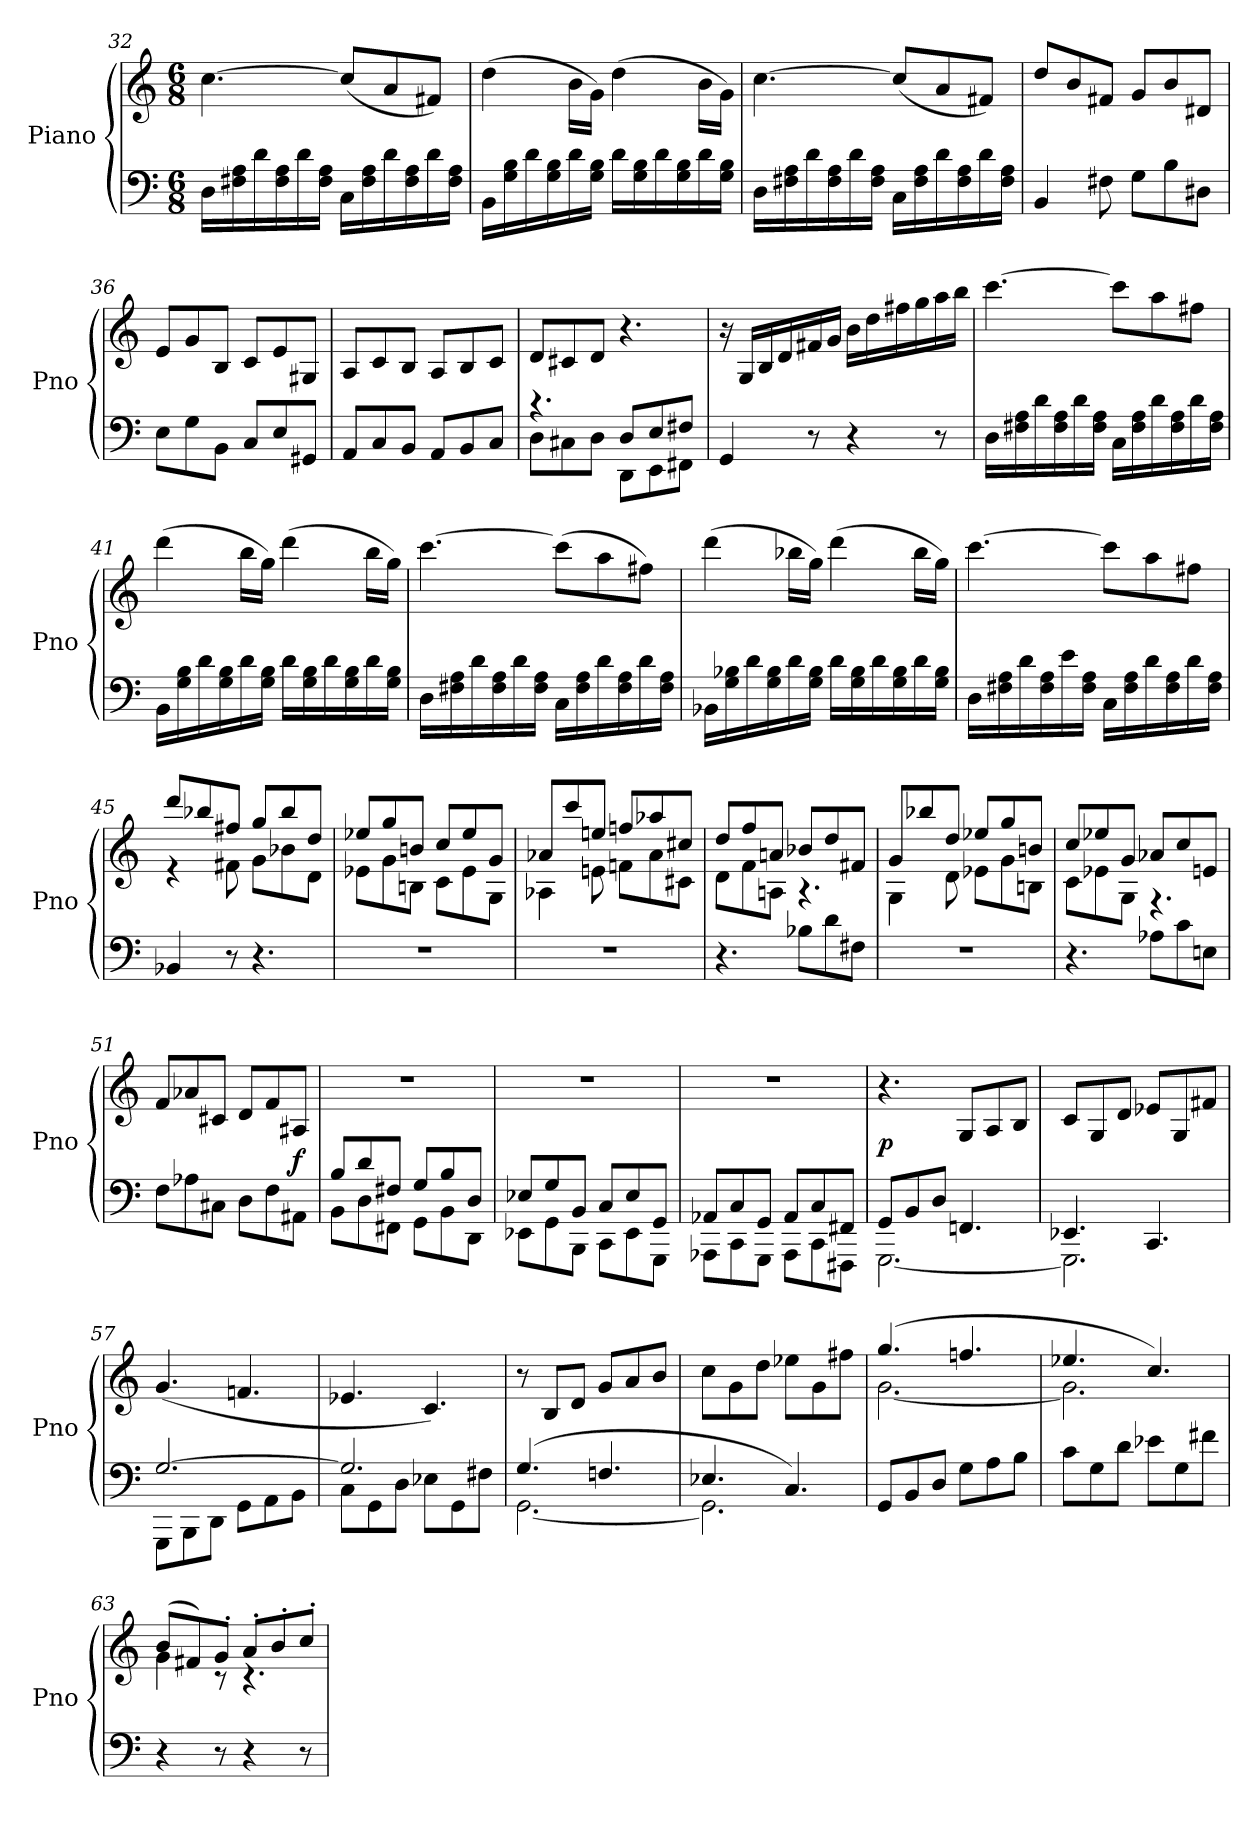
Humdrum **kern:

**kern	**kern	**dynam
*part1	*part1	*part1
*staff2	*staff1	*staff1/2
*I"Piano	*	*
*I'Pno	*	*
*clefF4	*clefG2	*
*k[]	*k[]	*
*C:	*C:	*
*M6/8	*M6/8	*
=32	=32	=32
16D\LL	[4.cc\	.
16F#X\ 16A\	.	.
16d\	.	.
16F#\ 16A\	.	.
16d\	.	.
16F#\ 16A\JJ	.	.
16C\LL	(8cc/L]	.
16F#\ 16A\	.	.
16d\	8a/	.
16F#\ 16A\	.	.
16d\	8f#X/J)	.
16F#\ 16A\JJ	.	.
=33	=33	=33
16BB\LL	(4dd\	.
16G\ 16B\	.	.
16d\	.	.
16G\ 16B\	.	.
16d\	16b\LL	.
16G\ 16B\JJ	16g\JJ)	.
16d\LL	(4dd\	.
16G\ 16B\	.	.
16d\	.	.
16G\ 16B\	.	.
16d\	16b\LL	.
16G\ 16B\JJ	16g\JJ)	.
=34	=34	=34
16D\LL	[4.cc\	.
16F#X\ 16A\	.	.
16d\	.	.
16F#\ 16A\	.	.
16d\	.	.
16F#\ 16A\JJ	.	.
16C\LL	(8cc/L]	.
16F#\ 16A\	.	.
16d\	8a/	.
16F#\ 16A\	.	.
16d\	8f#X/J)	.
16F#\ 16A\JJ	.	.
=35	=35	=35
4BB/	8dd/L	.
.	8b/	.
8F#X\	8f#X/J	.
8G\L	8g/L	.
8B\	8b/	.
8D#X\J	8d#X/J	.
=36	=36	=36
8E\L	8e/L	.
8G\	8g/	.
8BB\J	8B/J	.
8C/L	8c/L	.
8E/	8e/	.
8GG#X/J	8G#X/J	.
=37	=37	=37
8AA/L	8A/L	.
8C/	8c/	.
8BB/J	8B/J	.
8AA/L	8A/L	.
8BB/	8B/	.
8C/J	8c/J	.
=38	=38	=38
*^	*	*
4.r	8D\L	8d/L	.
.	8C#X\	8c#X/	.
.	8D\J	8d/J	.
8D/L	8DD\L	4.r	.
8E/	8EE\	.	.
8F#X/J	8FF#X\J	.	.
*v	*v	*	*
=39	=39	=39
4GG/	16r	.
.	16G/LL	.
.	16B/	.
.	16d/	.
8r	16f#X/	.
.	16g/JJ	.
4r	16b\LL	.
.	16dd\	.
.	16ff#X\	.
.	16gg\	.
8r	16aa\	.
.	16bb\JJ	.
=40	=40	=40
16D\LL	[4.ccc\	.
16F#X\ 16A\	.	.
16d\	.	.
16F#\ 16A\	.	.
16d\	.	.
16F#\ 16A\JJ	.	.
16C\LL	8ccc\L]	.
16F#\ 16A\	.	.
16d\	8aa\	.
16F#\ 16A\	.	.
16d\	8ff#X\J	.
16F#\ 16A\JJ	.	.
=41	=41	=41
16BB\LL	(4ddd\	.
16G\ 16B\	.	.
16d\	.	.
16G\ 16B\	.	.
16d\	16bb\LL	.
16G\ 16B\JJ	16gg\JJ)	.
16d\LL	(4ddd\	.
16G\ 16B\	.	.
16d\	.	.
16G\ 16B\	.	.
16d\	16bb\LL	.
16G\ 16B\JJ	16gg\JJ)	.
=42	=42	=42
16D\LL	[4.ccc\	.
16F#X\ 16A\	.	.
16d\	.	.
16F#\ 16A\	.	.
16d\	.	.
16F#\ 16A\JJ	.	.
16C\LL	(8ccc\L]	.
16F#\ 16A\	.	.
16d\	8aa\	.
16F#\ 16A\	.	.
16d\	8ff#X\J)	.
16F#\ 16A\JJ	.	.
=43	=43	=43
16BB-X\LL	(4ddd\	.
16G\ 16B-X\	.	.
16d\	.	.
16G\ 16B-\	.	.
16d\	16bb-X\LL	.
16G\ 16B-\JJ	16gg\JJ)	.
16d\LL	(4ddd\	.
16G\ 16B-\	.	.
16d\	.	.
16G\ 16B-\	.	.
16d\	16bb-\LL	.
16G\ 16B-\JJ	16gg\JJ)	.
=44	=44	=44
16D\LL	[4.ccc\	.
16F#X\ 16A\	.	.
16d\	.	.
16F#\ 16A\	.	.
16e\	.	.
16F#\ 16A\JJ	.	.
16C\LL	8ccc\L]	.
16F#\ 16A\	.	.
16d\	8aa\	.
16F#\ 16A\	.	.
16d\	8ff#X\J	.
16F#\ 16A\JJ	.	.
=45	=45	=45
*	*^	*
4BB-X/	8ddd/L	4r	.
.	8bb-X/	.	.
8r	8ff#X/J	8f#X\	.
4.r	8gg/L	8g\L	.
.	8bb-/	8b-X\	.
.	8dd/J	8d\J	.
=46	=46	=46	=46
2.r	8ee-X/L	8e-X\L	.
.	8gg/	8g\	.
.	8bn/J	8Bn\J	.
.	8cc/L	8c\L	.
.	8ee-/	8e-\	.
.	8g/J	8G\J	.
=47	=47	=47	=47
2.r	8a-X/L	4A-X\	.
.	8ccc/	.	.
.	8een/J	8en\	.
.	8ffn/L	8fn\L	.
.	8aa-X/	8a-\	.
.	8cc#X/J	8c#X\J	.
=48	=48	=48	=48
4.r	8dd/L	8d\L	.
.	8ff/	8f\	.
.	8an/J	8An\J	.
8B-X\L	8b-X/L	4.r	.
8d\	8dd/	.	.
8F#X\J	8f#X/J	.	.
=49	=49	=49	=49
2.r	8g/L	4G\	.
.	8bb-X/	.	.
.	8dd/J	8d\	.
.	8ee-X/L	8e-X\L	.
.	8gg/	8g\	.
.	8bn/J	8Bn\J	.
=50	=50	=50	=50
4.r	8cc/L	8c\L	.
.	8ee-X/	8e-X\	.
.	8g/J	8G\J	.
8A-X\L	8a-X/L	4.r	.
8c\	8cc/	.	.
8En\J	8en/J	.	.
*	*v	*v	*
=51	=51	=51
8F\L	8f/L	.
8A-X\	8a-X/	.
8C#X\J	8c#X/J	.
8D\L	8d/L	.
8F\	8f/	.
8AA#X\J	8A#X/J	f
=52	=52	=52
*^	*	*
8B/L	8BB\L	2.r	.
8d/	8D\	.	.
8F#X/J	8FF#X\J	.	.
8G/L	8GG\L	.	.
8B/	8BB\	.	.
8D/J	8DD\J	.	.
=53	=53	=53	=53
8E-X/L	8EE-X\L	2.r	.
8G/	8GG\	.	.
8BB/J	8BBB\J	.	.
8C/L	8CC\L	.	.
8E-/	8EE-\	.	.
8GG/J	8GGG\J	.	.
=54	=54	=54	=54
8AA-X/L	8AAA-X\L	2.r	.
8C/	8CC\	.	.
8GG/J	8GGG\J	.	.
8AA-/L	8AAA-\L	.	.
8C/	8CC\	.	.
8FF#X/J	8FFF#X\J	.	.
=55	=55	=55	=55
8GG/L	[2.GGG\	4.r	p
8BB/	.	.	.
8D/J	.	.	.
4.FFn/	.	8G/L	.
.	.	8A/	.
.	.	8B/J	.
=56	=56	=56	=56
4.EE-X/	2.GGG\]	8c/L	.
.	.	8G/	.
.	.	8d/J	.
4.CC/	.	8e-X/L	.
.	.	8G/	.
.	.	8f#X/J	.
=57	=57	=57	=57
[2.G/	8GGG\L	(4.g/	.
.	8BBB\	.	.
.	8DD\J	.	.
.	8GG\L	4.fn/	.
.	8AA\	.	.
.	8BB\J	.	.
=58	=58	=58	=58
2.G/]	8C\L	4.e-X/	.
.	8GG\	.	.
.	8D\J	.	.
.	8E-X\L	4.c/)	.
.	8GG\	.	.
.	8F#X\J	.	.
=59	=59	=59	=59
(4.G/	[2.GG\	8r	.
.	.	8B/L	.
.	.	8d/J	.
4.Fn/	.	8g/L	.
.	.	8a/	.
.	.	8b/J	.
=60	=60	=60	=60
4.E-X/	2.GG\]	8cc\L	.
.	.	8g\	.
.	.	8dd\J	.
4.C/)	.	8ee-X\L	.
.	.	8g\	.
.	.	8ff#X\J	.
*v	*v	*	*
=61	=61	=61
*	*^	*
8GG/L	(4.gg/	[2.g\	.
8BB/	.	.	.
8D/J	.	.	.
8G\L	4.ffn/	.	.
8A\	.	.	.
8B\J	.	.	.
=62	=62	=62	=62
8c\L	4.ee-X/	2.g\]	.
8G\	.	.	.
8d\J	.	.	.
8e-X\L	4.cc/)	.	.
8G\	.	.	.
8f#X\J	.	.	.
=63	=63	=63	=63
4r	(8b/L	4g\	.
.	8f#X/)	.	.
8r	8g'/J	8r	.
4r	8a'/L	4.r	.
.	8b'/	.	.
8r	8cc'/J	.	.
*	*v	*v	*
=	=	=
*-	*-	*-
